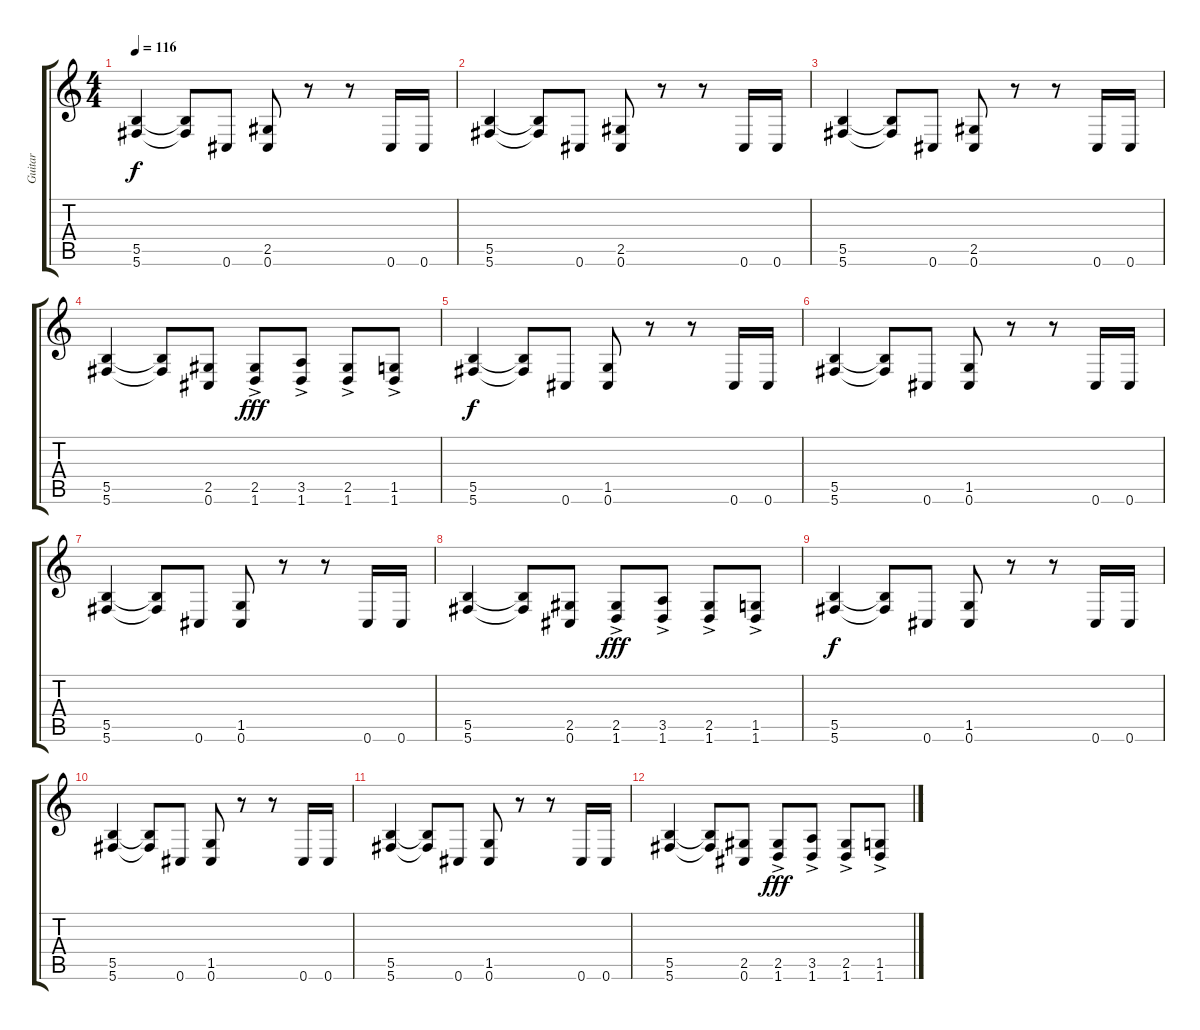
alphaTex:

\track ("Guitar" "Guitar") {instrument overdrivenguitar}
\staff {score tabs}
\tuning (Db4 Ab3 E3 B2 Gb2 Db2) {hide}
\ts (4 4)
\tempo 116
\clef g2
\ks c
(5.5 5.6).4{dy f} (5.5{t} 5.6{t}).8 0.6.8 (2.5 0.6).8 r.8 r.8 0.6.16 0.6.16 |
(5.5 5.6).4 (5.5{t} 5.6{t}).8 0.6.8 (2.5 0.6).8 r.8 r.8 0.6.16 0.6.16 |
(5.5 5.6).4 (5.5{t} 5.6{t}).8 0.6.8 (2.5 0.6).8 r.8 r.8 0.6.16 0.6.16 |
(5.5 5.6).4 (5.5{t} 5.6{t}).8 (2.5 0.6).8 (2.5 1.6{ac}).8{dy fff} (3.5{ac} 1.6).8 (2.5{ac} 1.6).8 (1.5{ac} 1.6).8 |
(5.5 5.6).4{dy f} (5.5{t} 5.6{t}).8 0.6.8 (1.5 0.6).8 r.8 r.8 0.6.16 0.6.16 |
(5.5 5.6).4 (5.5{t} 5.6{t}).8 0.6.8 (1.5 0.6).8 r.8 r.8 0.6.16 0.6.16 |
(5.5 5.6).4 (5.5{t} 5.6{t}).8 0.6.8 (1.5 0.6).8 r.8 r.8 0.6.16 0.6.16 |
(5.5 5.6).4 (5.5{t} 5.6{t}).8 (2.5 0.6).8 (2.5 1.6{ac}).8{dy fff} (3.5{ac} 1.6).8 (2.5{ac} 1.6).8 (1.5{ac} 1.6).8 |
(5.5 5.6).4{dy f} (5.5{t} 5.6{t}).8 0.6.8 (1.5 0.6).8 r.8 r.8 0.6.16 0.6.16 |
(5.5 5.6).4 (5.5{t} 5.6{t}).8 0.6.8 (1.5 0.6).8 r.8 r.8 0.6.16 0.6.16 |
(5.5 5.6).4 (5.5{t} 5.6{t}).8 0.6.8 (1.5 0.6).8 r.8 r.8 0.6.16 0.6.16 |
(5.5 5.6).4 (5.5{t} 5.6{t}).8 (2.5 0.6).8 (2.5 1.6{ac}).8{dy fff} (3.5{ac} 1.6).8 (2.5{ac} 1.6).8 (1.5{ac} 1.6).8
